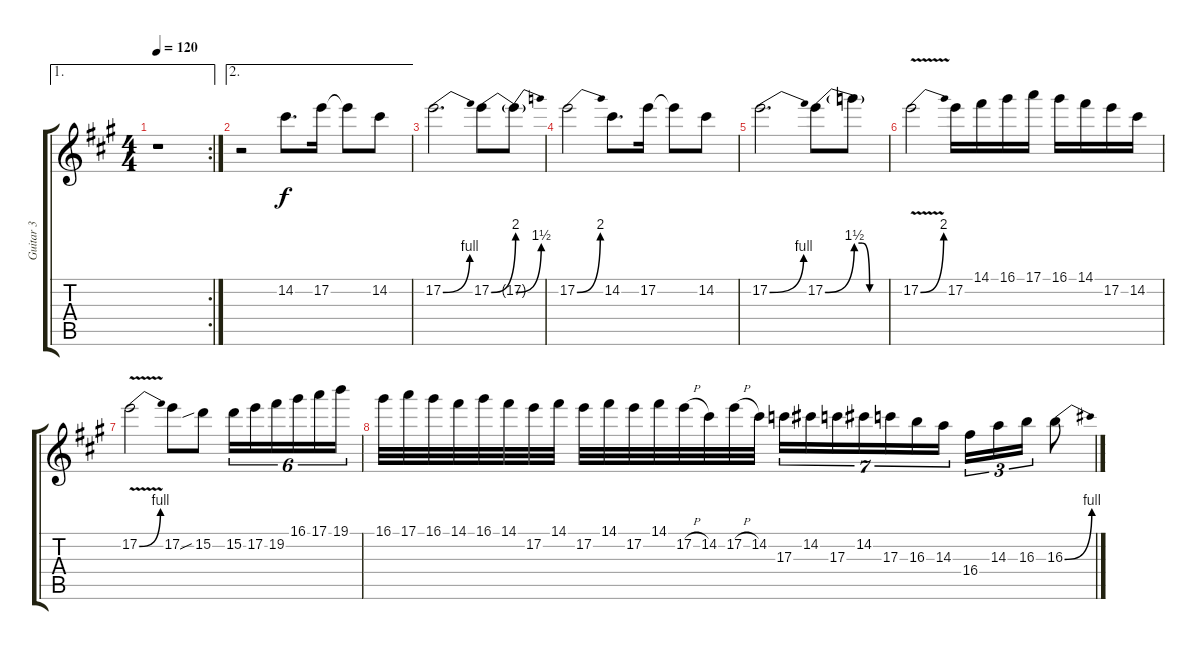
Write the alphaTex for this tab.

\track ("Guitar 3" "Guitar 3") {instrument distortionguitar}
\staff {score tabs}
\tuning (E4 B3 G3 D3 A2 E2) {hide}
\ae 1
\rc 2
\ts (4 4)
\tempo 120
\clef g2
\ks a
r.1{dy f} |
\ae 2
r.2 14.2.8{d} 17.2.16 17.2{t}.8 14.2.8 |
17.2{be (bend 0 0 60 4)}.2{d} 17.2{be (bend 0 0 60 8)}.8 17.2{be (bend 0 0 60 6) t}.8 |
17.2{be (bend 0 0 60 8)}.2 14.2.8{d} 17.2.16 17.2{t}.8 14.2.8 |
17.2{be (bend 0 0 60 4)}.2{d} 17.2{be (bend 0 0 60 6)}.8 17.2{be (custom 0 6 15 6 30 0 60 0) t}.8 |
17.2{be (bend 0 0 60 8) v}.2 17.2.16 14.1.16 16.1.16 17.1.16 16.1.16 14.1.16 17.2.16 14.2.16 |
17.2{be (bend 0 0 60 4) v}.2 17.2.8 15.2{sib}.8 15.2.16{tu (6 4)} 17.2.16{tu (6 4)} 19.2.16{tu (6 4)} 16.1.16{tu (6 4)} 17.1.16{tu (6 4)} 19.1.16{tu (6 4)} |
16.1.32 17.1.32 16.1.32 14.1.32 16.1.32 14.1.32 17.2.32 14.1.32 17.2.32 14.1.32 17.2.32 14.1.32 17.2{h}.32 14.2.32 17.2{h}.32 14.2.32 17.3.16{tu (7 4)} 14.2.16{tu (7 4)} 17.3.16{tu (7 4)} 14.2.16{tu (7 4)} 17.3.16{tu (7 4)} 16.3.16{tu (7 4)} 14.3.16{tu (7 4)} 16.4.16{tu (3 2)} 14.3.16{tu (3 2)} 16.3.16{tu (3 2)} 16.3{be (bend 0 0 60 4)}.8
